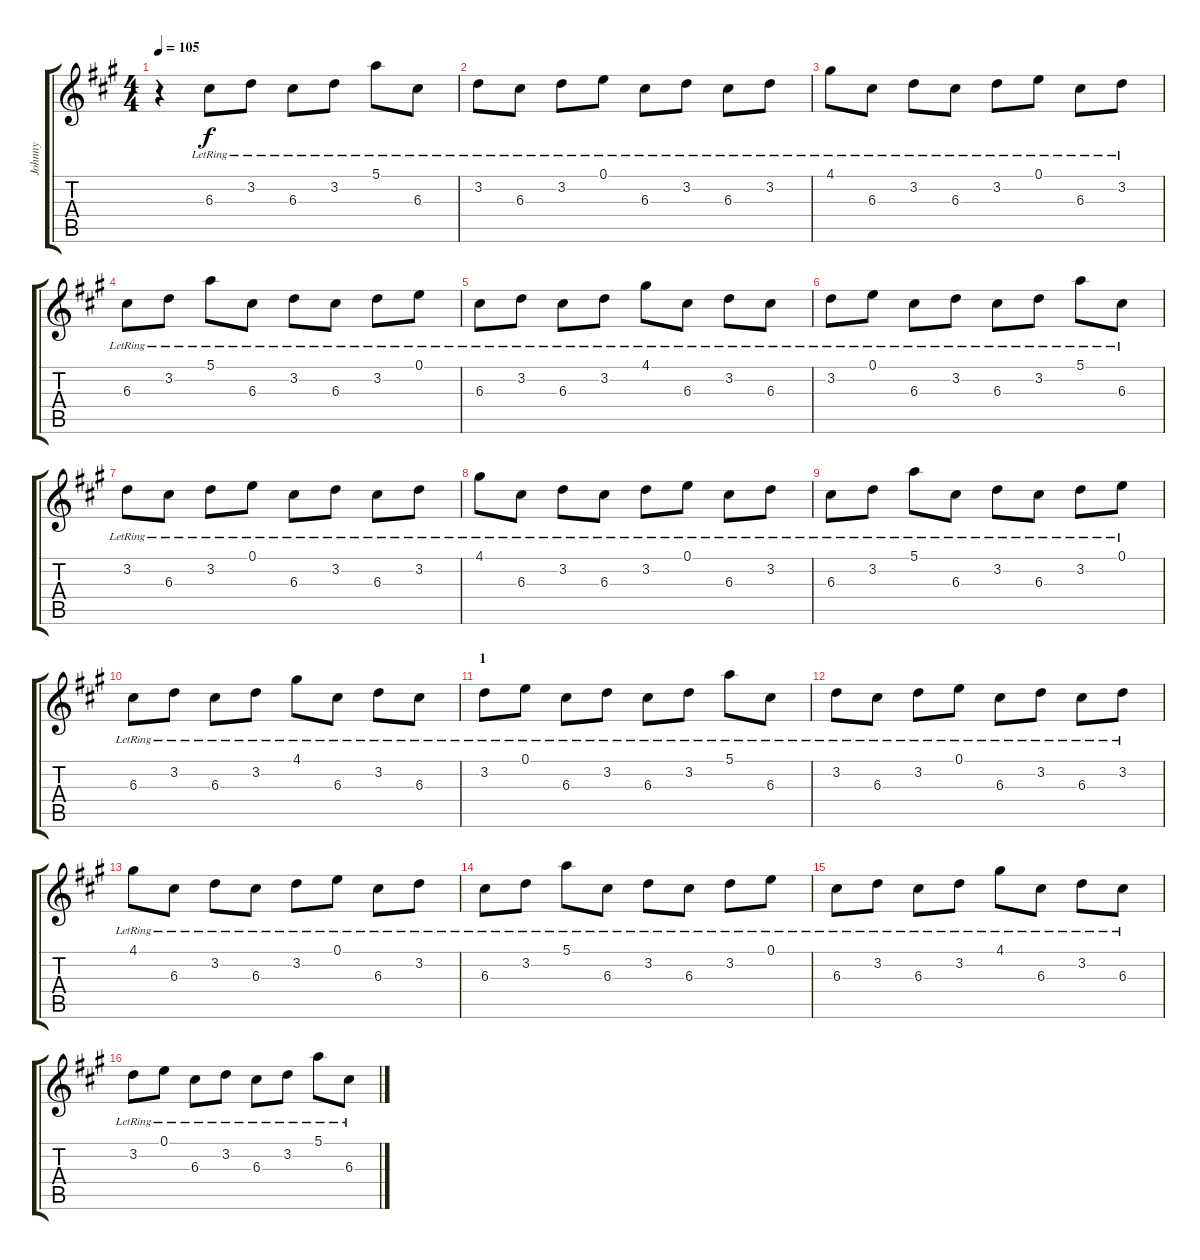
\track ("Johnny" "Johnny") {instrument electricguitarjazz}
\staff {score tabs}
\tuning (E4 B3 G3 D3 A2 E2) {hide}
\ts (4 4)
\tempo 105
\clef g2
\ks a
r.4{dy f instrument electricguitarjazz} 6.3{lr}.8 3.2{lr}.8 6.3{lr}.8 3.2{lr}.8 5.1{lr}.8 6.3{lr}.8 |
3.2{lr}.8 6.3{lr}.8 3.2{lr}.8 0.1{lr}.8 6.3{lr}.8 3.2{lr}.8 6.3{lr}.8 3.2{lr}.8 |
4.1{lr}.8 6.3{lr}.8 3.2{lr}.8 6.3{lr}.8 3.2{lr}.8 0.1{lr}.8 6.3{lr}.8 3.2{lr}.8 |
6.3{lr}.8 3.2{lr}.8 5.1{lr}.8 6.3{lr}.8 3.2{lr}.8 6.3{lr}.8 3.2{lr}.8 0.1{lr}.8 |
6.3{lr}.8 3.2{lr}.8 6.3{lr}.8 3.2{lr}.8 4.1{lr}.8 6.3{lr}.8 3.2{lr}.8 6.3{lr}.8 |
3.2{lr}.8 0.1{lr}.8 6.3{lr}.8 3.2{lr}.8 6.3{lr}.8 3.2{lr}.8 5.1{lr}.8 6.3{lr}.8 |
3.2{lr}.8 6.3{lr}.8 3.2{lr}.8 0.1{lr}.8 6.3{lr}.8 3.2{lr}.8 6.3{lr}.8 3.2{lr}.8 |
4.1{lr}.8 6.3{lr}.8 3.2{lr}.8 6.3{lr}.8 3.2{lr}.8 0.1{lr}.8 6.3{lr}.8 3.2{lr}.8 |
6.3{lr}.8 3.2{lr}.8 5.1{lr}.8 6.3{lr}.8 3.2{lr}.8 6.3{lr}.8 3.2{lr}.8 0.1{lr}.8 |
6.3{lr}.8 3.2{lr}.8 6.3{lr}.8 3.2{lr}.8 4.1{lr}.8 6.3{lr}.8 3.2{lr}.8 6.3{lr}.8 |
\section ("" "1")
3.2{lr}.8 0.1{lr}.8 6.3{lr}.8 3.2{lr}.8 6.3{lr}.8 3.2{lr}.8 5.1{lr}.8 6.3{lr}.8 |
3.2{lr}.8 6.3{lr}.8 3.2{lr}.8 0.1{lr}.8 6.3{lr}.8 3.2{lr}.8 6.3{lr}.8 3.2{lr}.8 |
4.1{lr}.8 6.3{lr}.8 3.2{lr}.8 6.3{lr}.8 3.2{lr}.8 0.1{lr}.8 6.3{lr}.8 3.2{lr}.8 |
6.3{lr}.8 3.2{lr}.8 5.1{lr}.8 6.3{lr}.8 3.2{lr}.8 6.3{lr}.8 3.2{lr}.8 0.1{lr}.8 |
6.3{lr}.8 3.2{lr}.8 6.3{lr}.8 3.2{lr}.8 4.1{lr}.8 6.3{lr}.8 3.2{lr}.8 6.3{lr}.8 |
3.2{lr}.8 0.1{lr}.8 6.3{lr}.8 3.2{lr}.8 6.3{lr}.8 3.2{lr}.8 5.1{lr}.8 6.3{lr}.8
